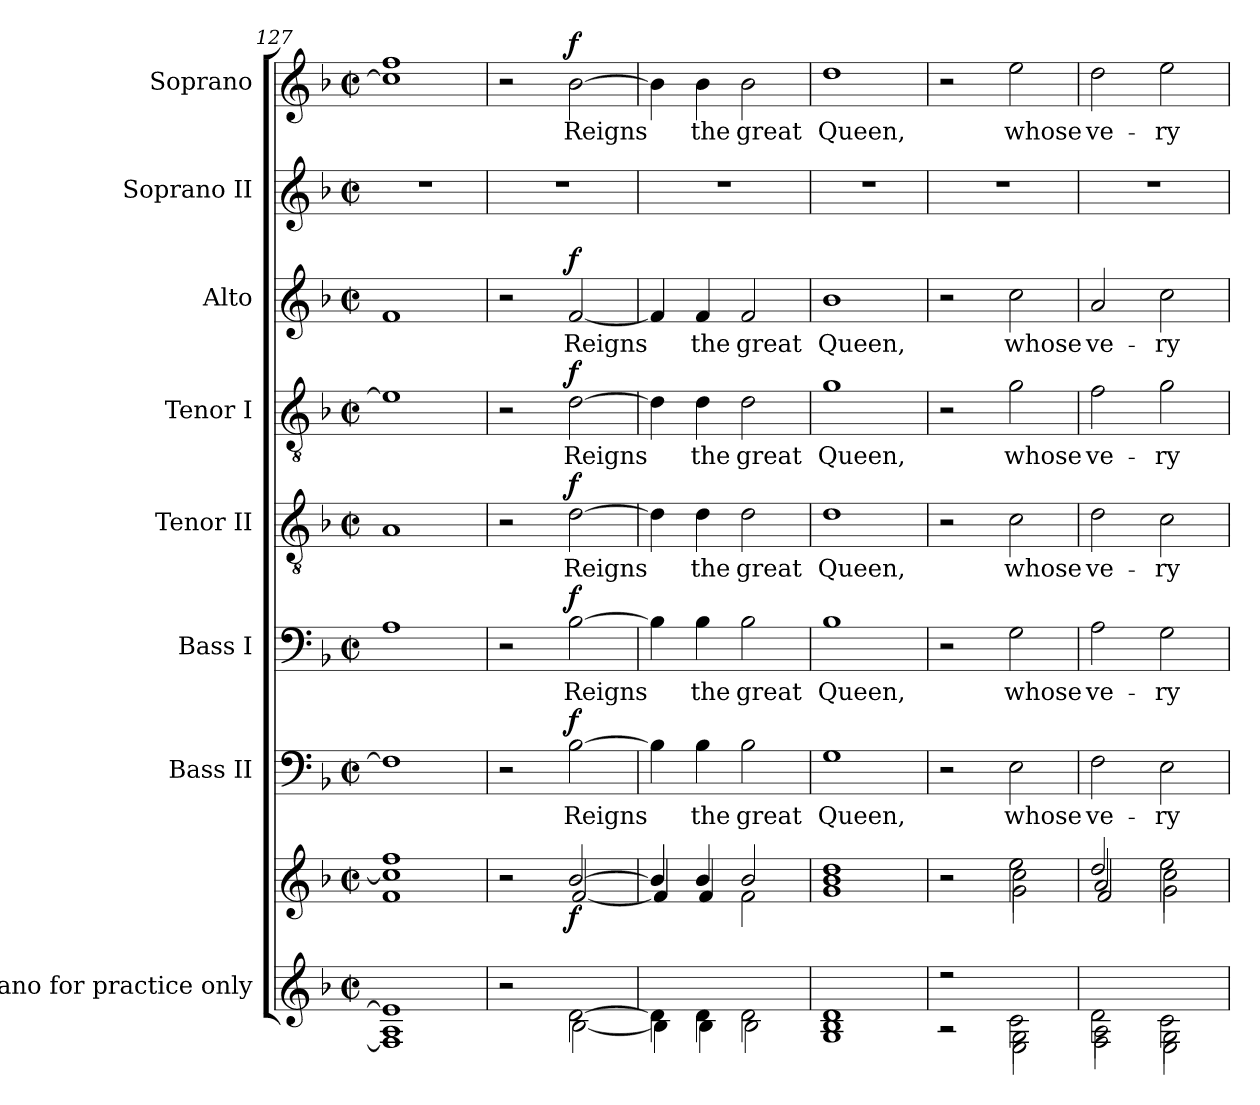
**kern	**kern	**dynam	**kern	**text	**dynam	**kern	**text	**dynam	**kern	**text	**dynam	**kern	**text	**dynam	**kern	**text	**dynam	**kern	**kern	**text	**dynam
*part8	*part8	*part8	*part7	*part7	*part7	*part6	*part6	*part6	*part5	*part5	*part5	*part4	*part4	*part4	*part3	*part3	*part3	*part2	*part1	*part1	*part1
*staff9	*staff8	*staff8/9	*staff7	*staff7	*staff7	*staff6	*staff6	*staff6	*staff5	*staff5	*staff5	*staff4	*staff4	*staff4	*staff3	*staff3	*staff3	*staff2	*staff1	*staff1	*staff1
*I"Piano for practice only	*	*	*I"Bass II	*	*	*I"Bass I	*	*	*I"Tenor II	*	*	*I"Tenor I	*	*	*I"Alto	*	*	*I"Soprano II	*I"Soprano	*	*
*I'Pno	*	*	*	*	*	*	*	*	*	*	*	*	*	*	*	*	*	*	*	*	*
*clefG2	*clefG2	*	*clefF4	*	*	*clefF4	*	*	*clefGv2	*	*	*clefGv2	*	*	*clefG2	*	*	*clefG2	*clefG2	*	*
*k[b-]	*k[b-]	*	*k[b-]	*	*	*k[b-]	*	*	*k[b-]	*	*	*k[b-]	*	*	*k[b-]	*	*	*k[b-]	*k[b-]	*	*
*M2/2	*M2/2	*	*M2/2	*	*	*M2/2	*	*	*M2/2	*	*	*M2/2	*	*	*M2/2	*	*	*M2/2	*M2/2	*	*
*met(c|)	*met(c|)	*	*met(c|)	*	*	*met(c|)	*	*	*met(c|)	*	*	*met(c|)	*	*	*met(c|)	*	*	*met(c|)	*met(c|)	*	*
=127	=127	=127	=127	=127	=127	=127	=127	=127	=127	=127	=127	=127	=127	=127	=127	=127	=127	=127	=127	=127	=127
*^	*^	*	*	*	*	*	*	*	*	*	*	*	*	*	*	*	*	*	*	*	*
*	*^	*	*	*	*	*	*	*	*	*	*	*	*	*	*	*	*	*	*	*	*	*	*
1A	1e-]	1F]	1cc] 1ff	1f	.	1F]	.	.	1A	.	.	1A	.	.	1e-]	.	.	1f	.	.	1r	1cc] 1ff	.	.
*	*v	*v	*	*	*	*	*	*	*	*	*	*	*	*	*	*	*	*	*	*	*	*	*	*
=128	=128	=128	=128	=128	=128	=128	=128	=128	=128	=128	=128	=128	=128	=128	=128	=128	=128	=128	=128	=128	=128	=128	=128
2r	2ryy	2r	2ryy	.	2r	.	.	2r	.	.	2r	.	.	2r	.	.	2r	.	.	1r	2r	.	.
!	!	!	!	!LO:DY:b	!	!	!LO:DY:a	!	!	!LO:DY:a	!	!	!LO:DY:a	!	!	!LO:DY:a	!	!	!LO:DY:a	!	!	!	!LO:DY:a
[>2d\	[2B-\	[2b-/	[<2f/	f	[2B-\	Reigns	f	[2B-\	Reigns	f	[2d\	Reigns	f	[2d\	Reigns	f	[2f/	Reigns	f	.	[2b-\	Reigns	f
=129	=129	=129	=129	=129	=129	=129	=129	=129	=129	=129	=129	=129	=129	=129	=129	=129	=129	=129	=129	=129	=129	=129	=129
4d\]	4B-\]	4b-/]	4f/]	.	4B-\]	.	.	4B-\]	.	.	4d\]	.	.	4d\]	.	.	4f/]	.	.	1r	4b-\]	.	.
4d\	4B-\	4b-/	4f/	.	4B-\	the	.	4B-\	the	.	4d\	the	.	4d\	the	.	4f/	the	.	.	4b-\	the	.
2d\	2B-\	2b-/	2f\	.	2B-\	great	.	2B-\	great	.	2d\	great	.	2d\	great	.	2f/	great	.	.	2b-\	great	.
=130	=130	=130	=130	=130	=130	=130	=130	=130	=130	=130	=130	=130	=130	=130	=130	=130	=130	=130	=130	=130	=130	=130	=130
*	*^	*	*^	*	*	*	*	*	*	*	*	*	*	*	*	*	*	*	*	*	*	*	*
1d	1B-	1G	1dd	1b-	1g	.	1G	Queen,	.	1B-	Queen,	.	1d	Queen,	.	1g	Queen,	.	1b-	Queen,	.	1r	1dd	Queen,	.
=131	=131	=131	=131	=131	=131	=131	=131	=131	=131	=131	=131	=131	=131	=131	=131	=131	=131	=131	=131	=131	=131	=131	=131	=131	=131
2r	2ryy	2r	2r	2ryy	2ryy	.	2r	.	.	2r	.	.	2r	.	.	2r	.	.	2r	.	.	1r	2r	.	.
2c\	2G\	2E\	2ee\	2cc\	2g\	.	2E\	whose	.	2G\	whose	.	2c\	whose	.	2g\	whose	.	2cc\	whose	.	.	2ee\	whose	.
=132	=132	=132	=132	=132	=132	=132	=132	=132	=132	=132	=132	=132	=132	=132	=132	=132	=132	=132	=132	=132	=132	=132	=132	=132	=132
2d\	2A\	2F\	2dd/	2a/	2f/	.	2F\	ve-	.	2A\	ve-	.	2d\	ve-	.	2f\	ve-	.	2a/	ve-	.	1r	2dd\	ve-	.
2c\	2G\	2E\	2ee\	2cc\	2g\	.	2E\	-ry	.	2G\	-ry	.	2c\	-ry	.	2g\	-ry	.	2cc\	-ry	.	.	2ee\	-ry	.
*v	*v	*v	*	*	*	*	*	*	*	*	*	*	*	*	*	*	*	*	*	*	*	*	*	*	*
*	*v	*v	*v	*	*	*	*	*	*	*	*	*	*	*	*	*	*	*	*	*	*	*	*
=	=	=	=	=	=	=	=	=	=	=	=	=	=	=	=	=	=	=	=	=	=
*-	*-	*-	*-	*-	*-	*-	*-	*-	*-	*-	*-	*-	*-	*-	*-	*-	*-	*-	*-	*-	*-
